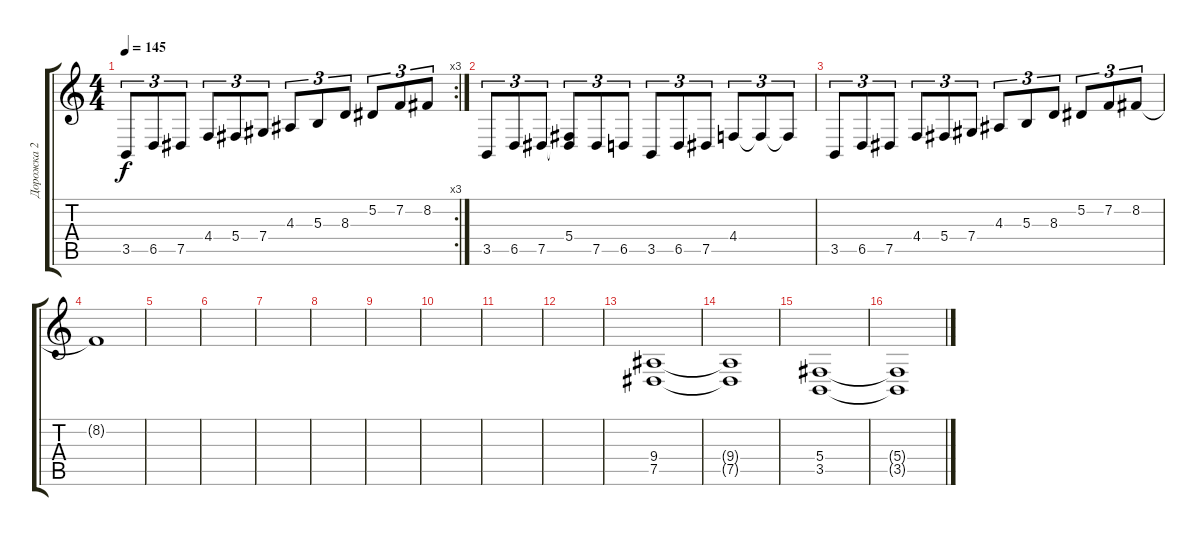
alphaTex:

\track ("Дорожка 2" "Дорожка 2") {instrument stringensemble1}
\staff {score tabs}
\tuning (Eb4 Bb3 Gb3 Db3 Ab2 Eb2) {hide}
\rc 3
\ts (4 4)
\tempo 145
\clef g2
\ks c
3.5.8{tu (3 2) dy f} 6.5.8{tu (3 2)} 7.5.8{tu (3 2)} 4.4.8{tu (3 2)} 5.4.8{tu (3 2)} 7.4.8{tu (3 2)} 4.3.8{tu (3 2)} 5.3.8{tu (3 2)} 8.3.8{tu (3 2)} 5.2.8{tu (3 2)} 7.2.8{tu (3 2)} 8.2.8{tu (3 2)} |
3.5.8{tu (3 2)} 6.5.8{tu (3 2)} 7.5.8{tu (3 2)} (5.4 7.5{t}).8{tu (3 2)} 7.5.8{tu (3 2)} 6.5.8{tu (3 2)} 3.5.8{tu (3 2)} 6.5.8{tu (3 2)} 7.5.8{tu (3 2)} 4.4.8{tu (3 2)} 4.4{t}.8{tu (3 2)} 4.4{t}.8{tu (3 2)} |
3.5.8{tu (3 2)} 6.5.8{tu (3 2)} 7.5.8{tu (3 2)} 4.4.8{tu (3 2)} 5.4.8{tu (3 2)} 7.4.8{tu (3 2)} 4.3.8{tu (3 2)} 5.3.8{tu (3 2)} 8.3.8{tu (3 2)} 5.2.8{tu (3 2)} 7.2.8{tu (3 2)} 8.2.8{tu (3 2)} |
8.2{t}.1 |
|
|
|
|
|
|
|
|
(9.4 7.5).1 |
(9.4{t} 7.5{t}).1 |
(5.4 3.5).1 |
(5.4{t} 3.5{t}).1
